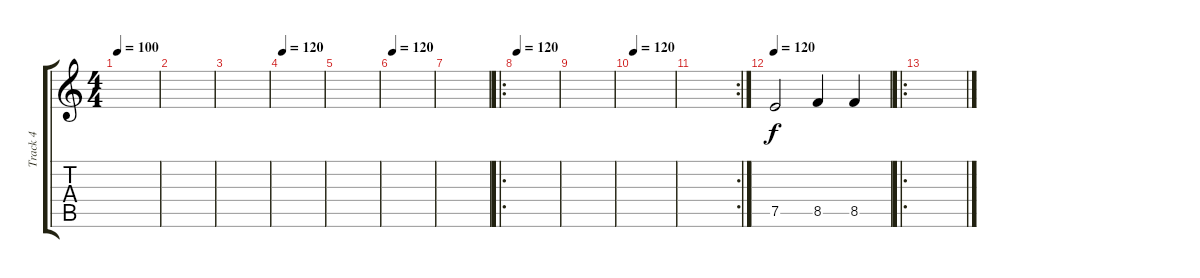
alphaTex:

\track ("Track 4" "Track 4") {instrument electricguitarclean}
\staff {score tabs}
\tuning (E4 B3 G3 D3 A2 E2) {hide}
\ts (4 4)
\tempo 100
\clef g2
\ks c
|
|
|
\tempo 120
|
|
\tempo 120
|
|
\ro
\tempo 120
|
|
\tempo 120
|
\rc 2
|
\tempo 120
7.5.2 8.5.4 8.5.4 |
\ro
